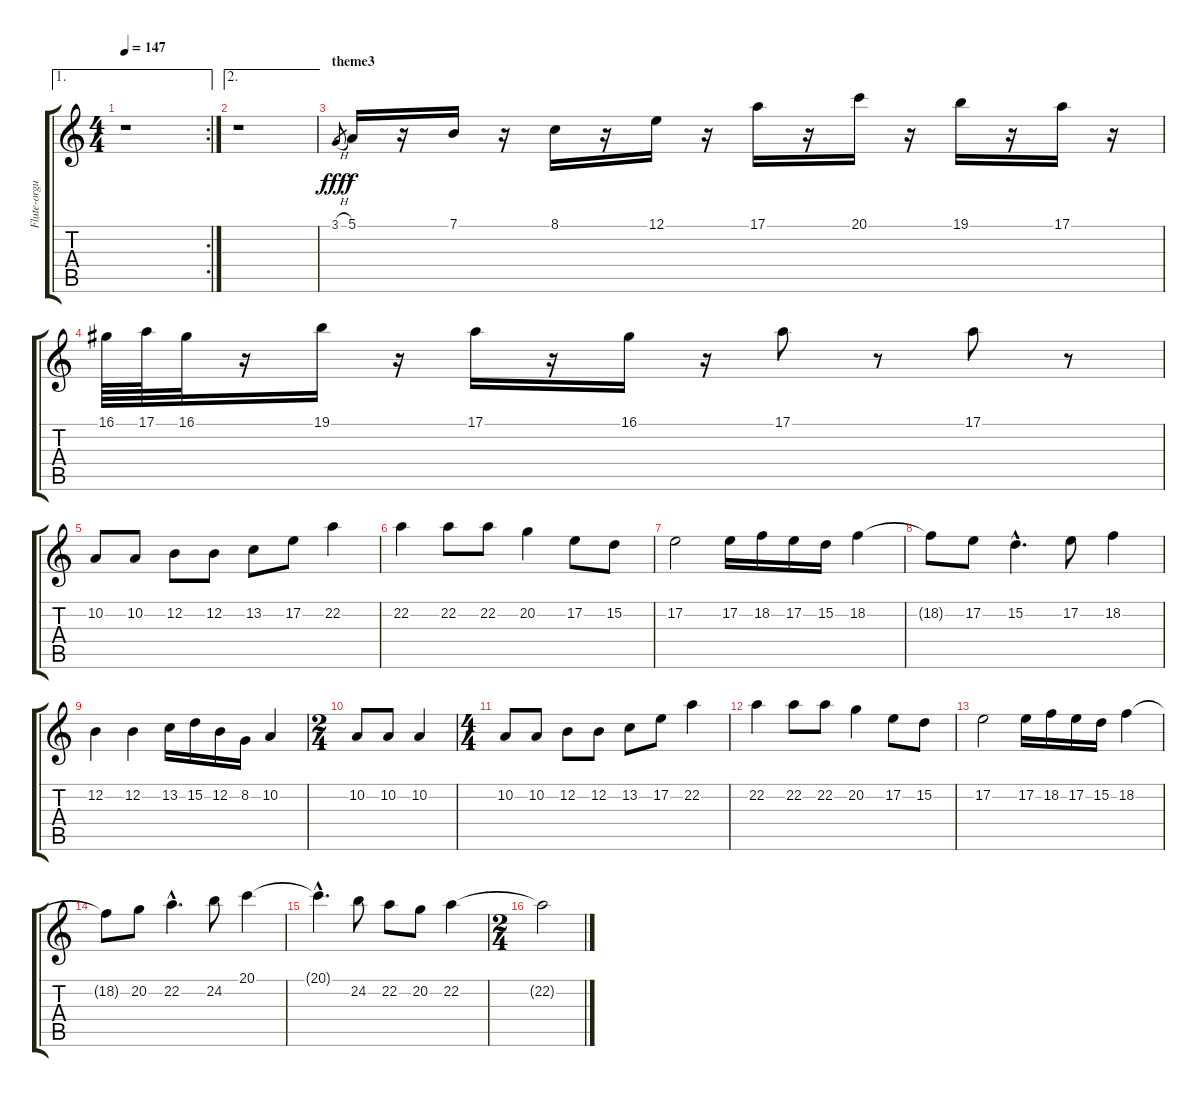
\track ("Flute-orgue" "Flute-orgu") {instrument flute}
\staff {score tabs}
\tuning (E4 B3 G3 D3 A2 E2) {hide}
\ae 1
\rc 2
\ts (4 4)
\tempo 147
\clef g2
\ks c
r.1{dy f} |
\ae 2
r.1 |
\section ("" "theme3")
3.1{h}.8{gr dy fff} 5.1.16{dy f volume 16 instrument flute} r.16 7.1.16 r.16 8.1.16 r.16 12.1.16 r.16 17.1.16 r.16 20.1.16 r.16 19.1.16 r.16 17.1.16 r.16 |
16.1.64 17.1.64 16.1.32 r.16 19.1.16 r.16 17.1.16 r.16 16.1.16 r.16 17.1.8 r.8 17.1.8 r.8 |
10.2.8 10.2.8 12.2.8 12.2.8 13.2.8 17.2.8 22.2.4 |
22.2.4 22.2.8 22.2.8 20.2.4 17.2.8 15.2.8 |
17.2.2 17.2.16 18.2.16 17.2.16 15.2.16 18.2.4 |
18.2{t}.8 17.2.8 15.2{hac}.4{d} 17.2.8 18.2.4 |
12.2.4 12.2.4 13.2.16 15.2.16 12.2.16 8.2.16 10.2.4 |
\ts (2 4)
10.2.8 10.2.8 10.2.4 |
\ts (4 4)
10.2.8 10.2.8 12.2.8 12.2.8 13.2.8 17.2.8 22.2.4 |
22.2.4 22.2.8 22.2.8 20.2.4 17.2.8 15.2.8 |
17.2.2 17.2.16 18.2.16 17.2.16 15.2.16 18.2.4 |
18.2{t}.8 20.2.8 22.2{hac}.4{d} 24.2.8 20.1.4 |
20.1{hac t}.4{d} 24.2.8 22.2.8 20.2.8 22.2.4 |
\ts (2 4)
22.2{t}.2
